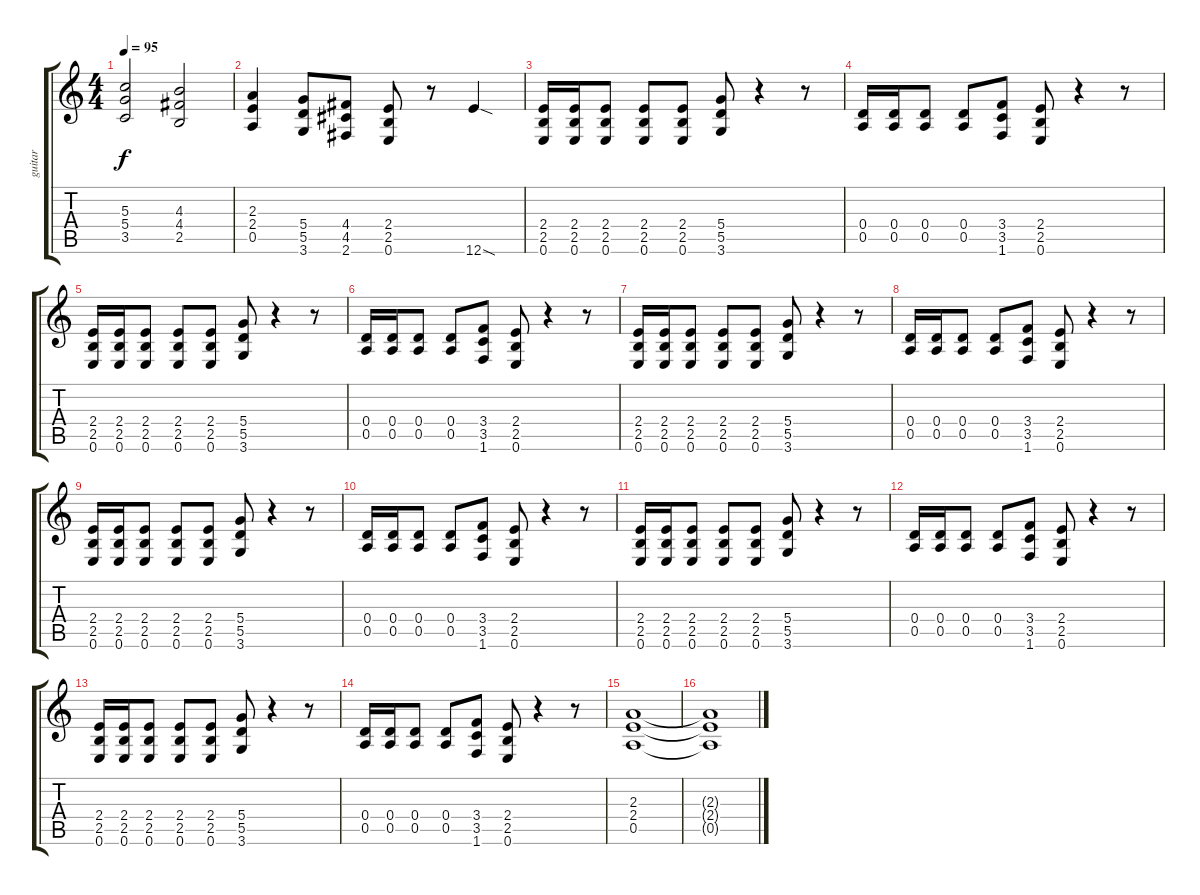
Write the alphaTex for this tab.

\track ("guitar" "guitar") {instrument distortionguitar}
\staff {score tabs}
\tuning (E4 B3 G3 D3 A2 E2) {hide}
\ts (4 4)
\tempo 95
\clef g2
\ks c
(5.3 5.4 3.5).2{dy f} (4.3 4.4 2.5).2 |
(2.3 2.4 0.5).4 (5.4 5.5 3.6).8 (4.4 4.5 2.6).8 (2.4 2.5 0.6).8 r.8 12.6{sod}.4 |
(2.4 2.5 0.6).16 (2.4 2.5 0.6).16 (2.4 2.5 0.6).8 (2.4 2.5 0.6).8 (2.4 2.5 0.6).8 (5.4 5.5 3.6).8 r.4 r.8 |
(0.4 0.5).16 (0.4 0.5).16 (0.4 0.5).8 (0.4 0.5).8 (3.4 3.5 1.6).8 (2.4 2.5 0.6).8 r.4 r.8 |
(2.4 2.5 0.6).16 (2.4 2.5 0.6).16 (2.4 2.5 0.6).8 (2.4 2.5 0.6).8 (2.4 2.5 0.6).8 (5.4 5.5 3.6).8 r.4 r.8 |
(0.4 0.5).16 (0.4 0.5).16 (0.4 0.5).8 (0.4 0.5).8 (3.4 3.5 1.6).8 (2.4 2.5 0.6).8 r.4 r.8 |
(2.4 2.5 0.6).16 (2.4 2.5 0.6).16 (2.4 2.5 0.6).8 (2.4 2.5 0.6).8 (2.4 2.5 0.6).8 (5.4 5.5 3.6).8 r.4 r.8 |
(0.4 0.5).16 (0.4 0.5).16 (0.4 0.5).8 (0.4 0.5).8 (3.4 3.5 1.6).8 (2.4 2.5 0.6).8 r.4 r.8 |
(2.4 2.5 0.6).16 (2.4 2.5 0.6).16 (2.4 2.5 0.6).8 (2.4 2.5 0.6).8 (2.4 2.5 0.6).8 (5.4 5.5 3.6).8 r.4 r.8 |
(0.4 0.5).16 (0.4 0.5).16 (0.4 0.5).8 (0.4 0.5).8 (3.4 3.5 1.6).8 (2.4 2.5 0.6).8 r.4 r.8 |
(2.4 2.5 0.6).16 (2.4 2.5 0.6).16 (2.4 2.5 0.6).8 (2.4 2.5 0.6).8 (2.4 2.5 0.6).8 (5.4 5.5 3.6).8 r.4 r.8 |
(0.4 0.5).16 (0.4 0.5).16 (0.4 0.5).8 (0.4 0.5).8 (3.4 3.5 1.6).8 (2.4 2.5 0.6).8 r.4 r.8 |
(2.4 2.5 0.6).16 (2.4 2.5 0.6).16 (2.4 2.5 0.6).8 (2.4 2.5 0.6).8 (2.4 2.5 0.6).8 (5.4 5.5 3.6).8 r.4 r.8 |
(0.4 0.5).16 (0.4 0.5).16 (0.4 0.5).8 (0.4 0.5).8 (3.4 3.5 1.6).8 (2.4 2.5 0.6).8 r.4 r.8 |
(2.3 2.4 0.5).1 |
(2.3{t} 2.4{t} 0.5{t}).1
